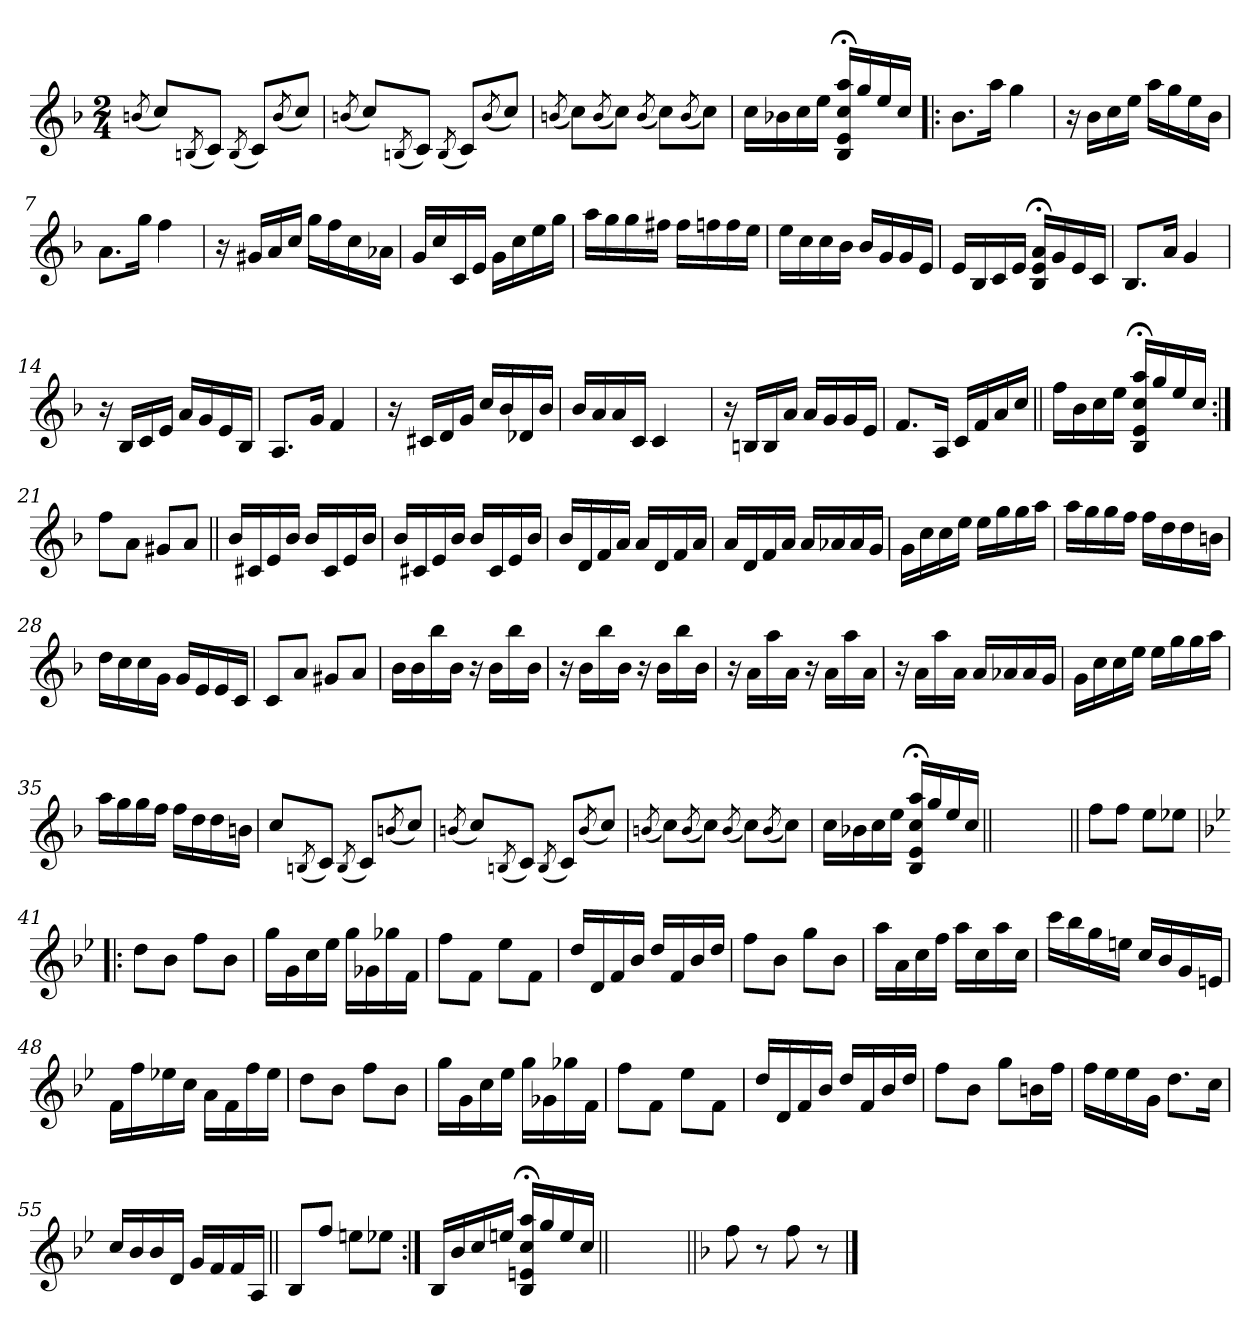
**kern
*part1
*staff1
*clefG2
*k[b-]
*F:
*M2/4
=1
(<8qbn/
8cc/L)
(<8qBn/
8c/J)
(<8qB/
8c/L)
(<8qb/
8cc/J)
=2
(<8qbn/
8cc/L)
(<8qBn/
8c/J)
(<8qB/
8c/L)
(<8qb/
8cc/J)
=3
(<8qbn/
8cc\L)
(<8qb/
8cc\J)
(<8qb/
8cc\L)
(<8qb/
8cc\J)
=4
16cc\LL
16b-X\
16cc\
16ee\JJ
16B-/;< 16e/;< 16cc/;< 16aa/;<LL
16gg/
16ee/
16cc/JJ
!!LO:LB:g=z
=5!|:
8.b-\L
16aa\Jk
4gg\
=6
16r
16b-\LL
16cc\
16ee\JJ
16aa\LL
16gg\
16ee\
16b-\JJ
=7
8.a\L
16gg\Jk
4ff\
=8
16r
16g#X/LL
16a/
16cc/JJ
16gg\LL
16ff\
16cc\
16a-X\JJ
=9
16g/LL
16cc/
16c/
16e/JJ
16g\LL
16cc\
16ee\
16gg\JJ
!!LO:LB:g=z
=10
16aa\LL
16gg\
16gg\
16ff#X\JJ
16ff#\LL
16ffn\
16ff\
16ee\JJ
=11
16ee\LL
16cc\
16cc\
16b-\JJ
16b-/LL
16g/
16g/
16e/JJ
=12
16e/LL
16B-/
16c/
16e/JJ
16B-/;< 16e/;< 16a/;<LL
16g/
16e/
16c/JJ
=13
8.B-/L
16a/Jk
4g/
=14
16r
16B-/LL
16c/
16e/JJ
16a/LL
16g/
16e/
16B-/JJ
!!LO:LB:g=z
=15
8.A/L
16g/Jk
4f/
=16
16r
16c#X/LL
16d/
16g/JJ
16cc/LL
16b-/
16d-X/
16b-/JJ
=17
*^
16b-/LL	4ryy
16a/	.
16a/	.
16c/JJ	.
4c/	8ryy
.	8ryy
*v	*v
=18
16r
16Bn/LL
16B/
16a/JJ
16a/LL
16g/
16g/
16e/JJ
=19
8.f/L
16A/Jk
16c/LL
16f/
16a/
16cc/JJ
!!LO:LB:g=z
=20||
16ff\LL
16b-\
16cc\
16ee\JJ
16B-/; 16e/; 16cc/; 16aa/;LL
16gg/
16ee/
16cc/JJ
=21:|!
8ff\L
8a\J
8g#X/L
8a/J
=22||
16b-/LL
16c#X/
16e/
16b-/JJ
16b-/LL
16c#/
16e/
16b-/JJ
=23
16b-/LL
16c#X/
16e/
16b-/JJ
16b-/LL
16c#/
16e/
16b-/JJ
=24
16b-/LL
16d/
16f/
16a/JJ
16a/LL
16d/
16f/
16a/JJ
!!LO:LB:g=z
=25
16a/LL
16d/
16f/
16a/JJ
16a/LL
16a-X/
16a-/
16g/JJ
=26
16g\LL
16cc\
16cc\
16ee\JJ
16ee\LL
16gg\
16gg\
16aa\JJ
=27
16aa\LL
16gg\
16gg\
16ff\JJ
16ff\LL
16dd\
16dd\
16bn\JJ
=28
16dd\LL
16cc\
16cc\
16g\JJ
16g/LL
16e/
16e/
16c/JJ
=29
8c/L
8a/J
8g#X/L
8a/J
!!LO:LB:g=z
=30
16b-\LL
16b-\
16bb-\
16b-\JJ
16r
16b-\LL
16bb-\
16b-\JJ
=31
16r
16b-\LL
16bb-\
16b-\JJ
16r
16b-\LL
16bb-\
16b-\JJ
=32
16r
16a\LL
16aa\
16a\JJ
16r
16a\LL
16aa\
16a\JJ
=33
16r
16a\LL
16aa\
16a\JJ
16a/LL
16a-X/
16a-/
16g/JJ
=34
16g\LL
16cc\
16cc\
16ee\JJ
16ee\LL
16gg\
16gg\
16aa\JJ
=35
16aa\LL
16gg\
16gg\
16ff\JJ
16ff\LL
16dd\
16dd\
16bn\JJ
!!LO:LB:g=z
=36
8cc/L
(<8qBn/
8c/J)
(<8qB/
8c/L)
(<8qbn/
8cc/J)
=37
(<8qbn/
8cc/L)
(<8qBn/
8c/J)
(<8qB/
8c/L)
(<8qb/
8cc/J)
=38
(<8qbn/
8cc\L)
(<8qb/
8cc\J)
(<8qb/
8cc\L)
(<8qb/
8cc\J)
=39
16cc\LL
16b-X\
16cc\
16ee\JJ
16B-/;< 16e/;< 16cc/;< 16aa/;<LL
16gg/
16ee/
16cc/JJ
=39X1||
*stria0
2ryy
!!LO:LB:g=z
=40||
*stria5
8ff\L
8ff\J
8ee\L
8ee-X\J
=41!|:
*k[b-e-]
*B-:
8dd\L
8b-\J
8ff\L
8b-\J
=42
16gg\LL
16g\
16cc\
16ee-\JJ
16gg\LL
16g-X\
16gg-X\
16f\JJ
=43
8ff\L
8f\J
8ee-\L
8f\J
=44
16dd/LL
16d/
16f/
16b-/JJ
16dd/LL
16f/
16b-/
16dd/JJ
!!LO:LB:g=z
=45
8ff\L
8b-\J
8gg\L
8b-\J
=46
16aa\LL
16a\
16cc\
16ff\JJ
16aa\LL
16cc\
16aa\
16cc\JJ
=47
16ccc\LL
16bb-\
16gg\
16een\JJ
16cc/LL
16b-/
16g/
16en/JJ
=48
16f\LL
16ff\
16ee-X\
16cc\JJ
16a\LL
16f\
16ff\
16ee-\JJ
=49
8dd\L
8b-\J
8ff\L
8b-\J
!!LO:LB:g=z
=50
16gg\LL
16g\
16cc\
16ee-\JJ
16gg\LL
16g-X\
16gg-X\
16f\JJ
=51
8ff\L
8f\J
8ee-\L
8f\J
=52
16dd/LL
16d/
16f/
16b-/JJ
16dd/LL
16f/
16b-/
16dd/JJ
=53
8ff\L
8b-\J
8gg\L
16bn\L
16ff\JJ
=54
16ff\LL
16ee-\
16ee-\
16g\JJ
8.dd\L
16cc\Jk
!!LO:LB:g=z
=55
16cc/LL
16b-/
16b-/
16d/JJ
16g/LL
16f/
16f/
16A/JJ
=56||
8B-/L
8ff/J
8een\L
8ee-X\J
=57:|!
16B-/LL
16b-/
16cc/
16een/JJ
16B-/; 16en/; 16cc/; 16aa/;LL
16gg/
16ee/
16cc/JJ
=58||
*stria0
2ryy
=59||
*stria5
*k[b-]
*F:
8ff\
8r
8ff\
8r
==
*-
